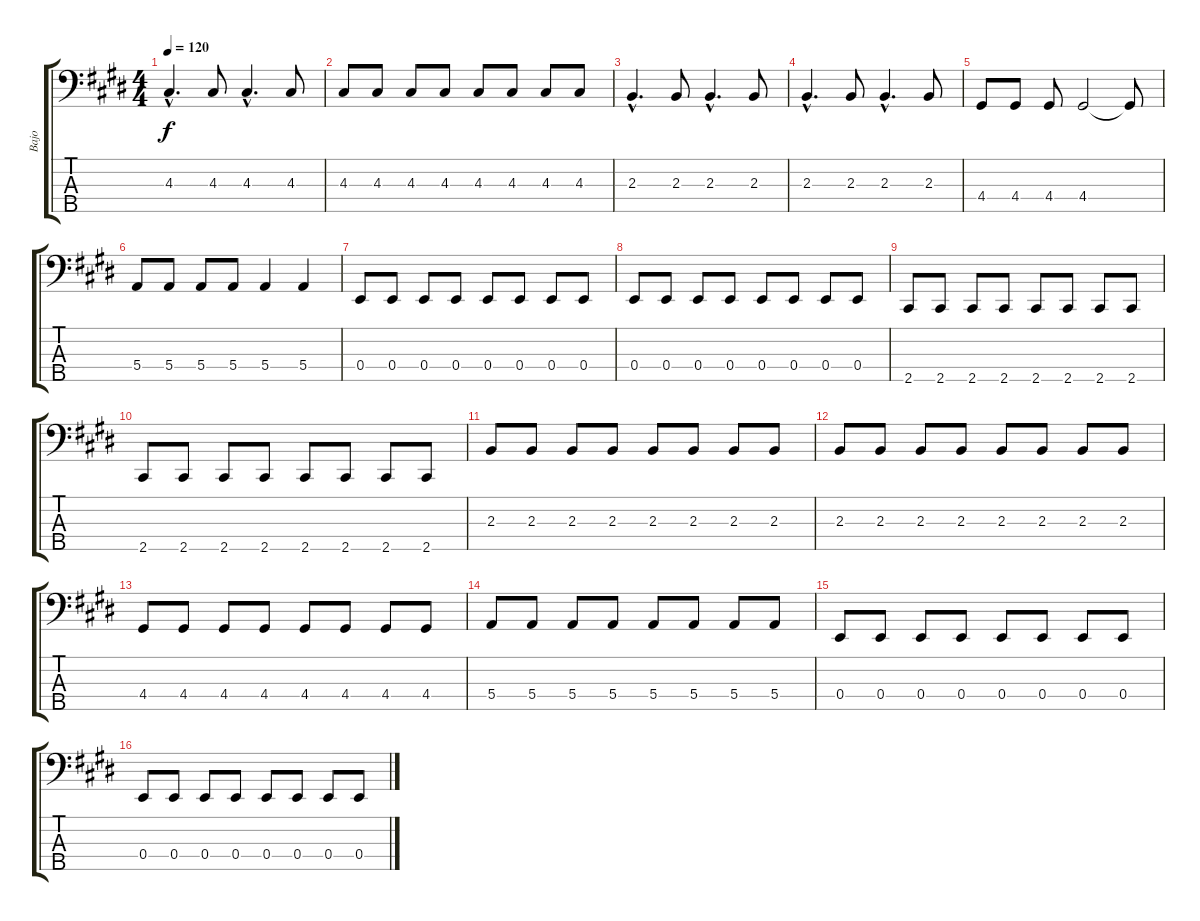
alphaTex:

\track ("Bajo" "Bajo") {instrument electricbasspick}
\staff {score tabs}
\tuning (G2 D2 A1 E1 B0) {hide}
\ts (4 4)
\tempo 120
\clef f4
\ks e
4.3{hac}.4{d dy f} 4.3.8 4.3{hac}.4{d} 4.3.8 |
4.3.8 4.3.8 4.3.8 4.3.8 4.3.8 4.3.8 4.3.8 4.3.8 |
2.3{hac}.4{d} 2.3.8 2.3{hac}.4{d} 2.3.8 |
2.3{hac}.4{d} 2.3.8 2.3{hac}.4{d} 2.3.8 |
4.4.8 4.4.8 4.4.8 4.4.2 4.4{t}.8 |
5.4.8 5.4.8 5.4.8 5.4.8 5.4.4 5.4.4 |
0.4.8 0.4.8 0.4.8 0.4.8 0.4.8 0.4.8 0.4.8 0.4.8 |
0.4.8 0.4.8 0.4.8 0.4.8 0.4.8 0.4.8 0.4.8 0.4.8 |
2.5.8 2.5.8 2.5.8 2.5.8 2.5.8 2.5.8 2.5.8 2.5.8 |
2.5.8 2.5.8 2.5.8 2.5.8 2.5.8 2.5.8 2.5.8 2.5.8 |
2.3.8 2.3.8 2.3.8 2.3.8 2.3.8 2.3.8 2.3.8 2.3.8 |
2.3.8 2.3.8 2.3.8 2.3.8 2.3.8 2.3.8 2.3.8 2.3.8 |
4.4.8 4.4.8 4.4.8 4.4.8 4.4.8 4.4.8 4.4.8 4.4.8 |
5.4.8 5.4.8 5.4.8 5.4.8 5.4.8 5.4.8 5.4.8 5.4.8 |
0.4.8 0.4.8 0.4.8 0.4.8 0.4.8 0.4.8 0.4.8 0.4.8 |
0.4.8 0.4.8 0.4.8 0.4.8 0.4.8 0.4.8 0.4.8 0.4.8
